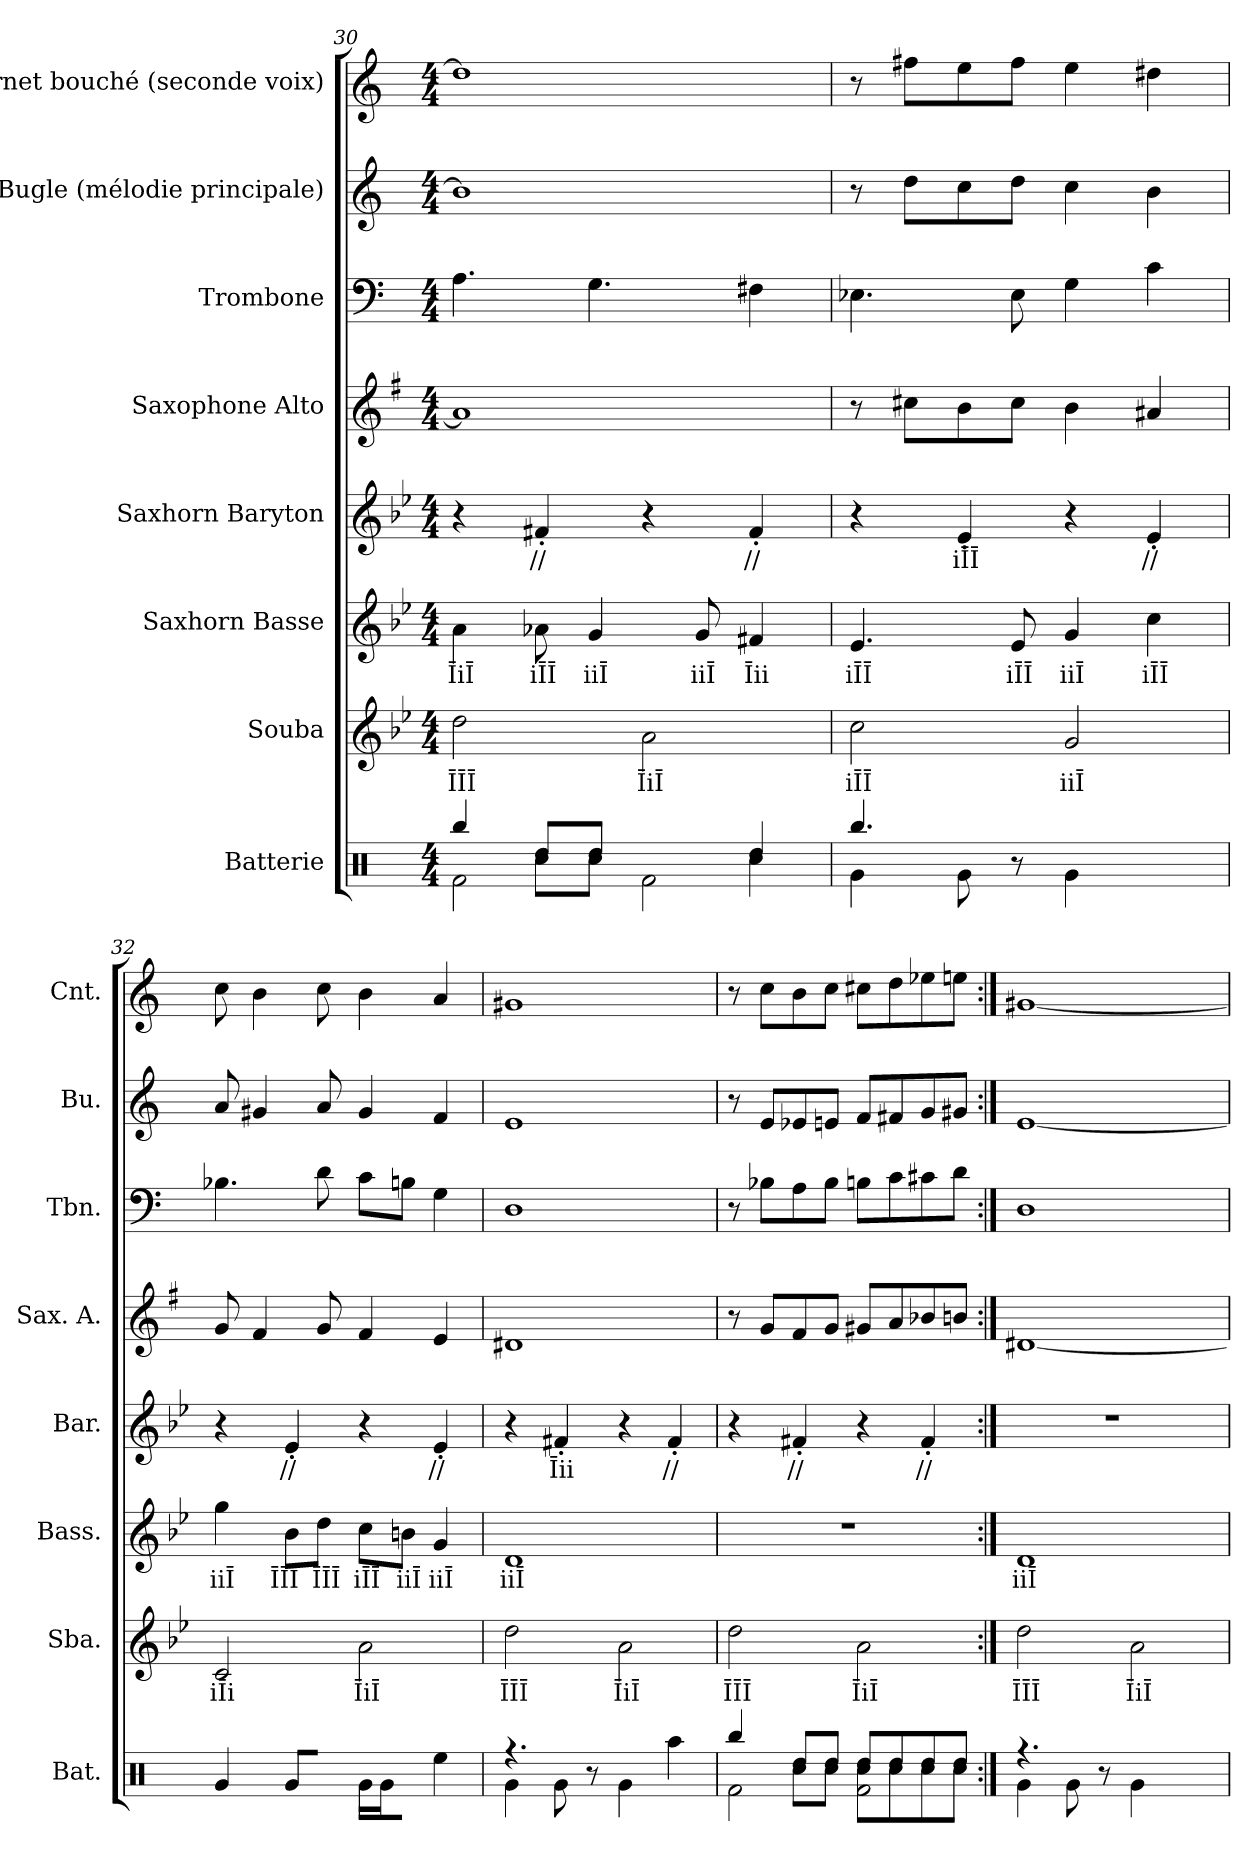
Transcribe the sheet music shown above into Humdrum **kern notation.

**kern	**kern	**text	**kern	**text	**kern	**text	**kern	**kern	**kern	**kern
*part8	*part7	*part7	*part6	*part6	*part5	*part5	*part4	*part3	*part2	*part1
*staff8	*staff7	*staff7	*staff6	*staff6	*staff5	*staff5	*staff4	*staff3	*staff2	*staff1
*I"Batterie	*I"Souba	*	*I"Saxhorn Basse	*	*I"Saxhorn Baryton	*	*I"Saxophone Alto	*I"Trombone	*I"Bugle (mélodie principale)	*I"Cornet bouché (seconde voix)
*I'Bat.	*I'Sba.	*	*I'Bass.	*	*I'Bar.	*	*I'Sax. A.	*I'Tbn.	*I'Bu.	*I'Cnt.
*clefX	*clefG2	*	*clefG2	*	*clefG2	*	*clefG2	*clefF4	*clefG2	*clefG2
*	*ITrd15c26	*	*ITrd8c14	*	*ITrd8c14	*	*ITrd5c9	*	*ITrd1c2	*ITrd1c2
*k[]	*k[b-e-]	*	*k[b-e-]	*	*k[b-e-]	*	*k[b-e-]	*k[]	*k[b-e-]	*k[b-e-]
*M4/4	*M4/4	*	*M4/4	*	*M4/4	*	*M4/4	*M4/4	*M4/4	*M4/4
=30	=30	=30	=30	=30	=30	=30	=30	=30	=30	=30
*^	*	*	*	*	*	*	*	*	*	*
*	*^	*	*	*	*	*	*	*	*	*	*
!	!	!	!	!LO:LY:b	!	!LO:LY:b	!	!	!	!	!	!
2Rf\	4Rbb/	4ryy	2D\	ĪĪĪ	4A\	ĪiĪ	4r	.	1c]	4.A\	1a]	1cc]
!	!	!	!	!	!	!LO:LY:b	!	!LO:LY:b	!	!	!	!
.	8Rdd/L	8Rcc\L	.	.	8A-X\	iĪĪ	4F#X'/	//	.	.	.	.
!	!	!	!	!	!	!LO:LY:b	!	!	!	!	!	!
.	8Rdd/J	8Rcc\J	.	.	4G/	iiĪ	.	.	.	4.G\	.	.
!	!	!	!	!LO:LY:b	!	!	!	!	!	!	!	!
2Rf\	4ryy	4ryy	2AA\	ĪiĪ	.	.	4r	.	.	.	.	.
!	!	!	!	!	!	!LO:LY:b	!	!	!	!	!	!
.	.	.	.	.	8G/	iiĪ	.	.	.	.	.	.
!	!	!	!	!	!	!LO:LY:b	!	!LO:LY:b	!	!	!	!
.	4Rdd/	4Rcc\	.	.	4F#X/	Īii	4F#'/	//	.	4F#X\	.	.
!!LO:PB:g=z
=31	=31	=31	=31	=31	=31	=31	=31	=31	=31	=31	=31	=31
!	!	!	!	!LO:LY:b	!	!LO:LY:b	!	!	!	!	!	!
*	*v	*v	*	*	*	*	*	*	*	*	*	*
4.Rbb/	4Rg\	2C\	iĪĪ	4.E-/	iĪĪ	4r	.	8r	4.E-X\	8r	8r
.	.	.	.	.	.	.	.	8en\L	.	8cc\L	8een\L
!	!	!	!	!	!	!	!LO:LY:b	!	!	!	!
.	8Rg\	.	.	.	.	4E-'/	iĪĪ	8d\	.	8b-\	8dd\
!	!	!	!	!	!LO:LY:b	!	!	!	!	!	!
8R\	8r	.	.	8E-/	iĪĪ	.	.	8e\J	8E-\	8cc\J	8ee\J
!	!	!	!LO:LY:b	!	!LO:LY:b	!	!	!	!	!	!
4Rg\	2ryy	2GG/	iiĪ	4G/	iiĪ	4r	.	4d\	4G\	4b-\	4dd\
!	!	!	!	!	!LO:LY:b	!	!LO:LY:b	!	!	!	!
4R\	.	.	.	4c\	iĪĪ	4E-'/	//	4c#X/	4c\	4a\	4cc#X\
*v	*v	*	*	*	*	*	*	*	*	*	*
=32	=32	=32	=32	=32	=32	=32	=32	=32	=32	=32
!	!	!LO:LY:b	!	!LO:LY:b	!	!	!	!	!	!
4Rg/	2CC/	iĪi	4g\	iiĪ	4r	.	8B-/	4.B-X\	8g/	8b-\
.	.	.	.	.	.	.	4A/	.	4f#X/	4a\
!	!	!	!	!LO:LY:b	!	!LO:LY:b	!	!	!	!
8Rg/L	.	.	8B-\L	ĪĪĪ	4E-'/	//	.	.	.	.
!	!	!	!	!LO:LY:b	!	!	!	!	!	!
8R/J	.	.	8d\J	ĪĪĪ	.	.	8B-/	8d\	8g/	8b-\
!	!	!LO:LY:b	!	!LO:LY:b	!	!	!	!	!	!
16Rg\LL	2AA\	ĪiĪ	8c\L	iĪĪ	4r	.	4A/	8c\L	4f#/	4a\
16Rg\J	.	.	.	.	.	.	.	.	.	.
!	!	!	!	!LO:LY:b	!	!	!	!	!	!
8R\J	.	.	8Bn\J	iiĪ	.	.	.	8Bn\J	.	.
!	!	!	!	!LO:LY:b	!	!LO:LY:b	!	!	!	!
4Ree\	.	.	4G/	iiĪ	4E-'/	//	4G/	4G\	4e-/	4g/
=33	=33	=33	=33	=33	=33	=33	=33	=33	=33	=33
*^	*	*	*	*	*	*	*	*	*	*
!	!	!	!LO:LY:b	!	!LO:LY:b	!	!	!	!	!	!
4.r	4Rg\	2D\	ĪĪĪ	1D	iiĪ	4r	.	1F#X	1D	1d	1f#X
!	!	!	!	!	!	!	!LO:LY:b	!	!	!	!
.	8Rg\	.	.	.	.	4F#X'/	Īii	.	.	.	.
8R\	8r	.	.	.	.	.	.	.	.	.	.
!	!	!	!LO:LY:b	!	!	!	!	!	!	!	!
4Rg\	2ryy	2AA\	ĪiĪ	.	.	4r	.	.	.	.	.
!	!	!	!	!	!	!	!LO:LY:b	!	!	!	!
4Raa\	.	.	.	.	.	4F#'/	//	.	.	.	.
!!LO:PB:g=z
=34	=34	=34	=34	=34	=34	=34	=34	=34	=34	=34	=34
*	*^	*	*	*	*	*	*	*	*	*	*
!	!	!	!	!LO:LY:b	!	!	!	!	!	!	!	!
2Rf\	4Rbb/	4ryy	2D\	ĪĪĪ	1r	.	4r	.	8r	8r	8r	8r
.	.	.	.	.	.	.	.	.	8B-/L	8B-X\L	8d/L	8b-\L
!	!	!	!	!	!	!	!	!LO:LY:b	!	!	!	!
.	8Rdd/L	8Rcc\L	.	.	.	.	4F#X'/	//	8A/	8A\	8d-X/	8a\
.	8Rdd/J	8Rcc\J	.	.	.	.	.	.	8B-/J	8B-\J	8dn/J	8b-\J
!	!	!	!	!LO:LY:b	!	!	!	!	!	!	!	!
2Rf\	8Rdd/L	8Rcc\L	2AA\	ĪiĪ	.	.	4r	.	8Bn/L	8Bn\L	8e-/L	8bn\L
.	8Rdd/	8Rcc\	.	.	.	.	.	.	8c/	8c\	8en/	8cc\
!	!	!	!	!	!	!	!	!LO:LY:b	!	!	!	!
.	8Rdd/	8Rcc\	.	.	.	.	4F#'/	//	8d-X/	8c#X\	8f/	8dd-X\
.	8Rdd/J	8Rcc\J	.	.	.	.	.	.	8dn/J	8d\J	8f#X/J	8ddn\J
=35:|!	=35:|!	=35:|!	=35:|!	=35:|!	=35:|!	=35:|!	=35:|!	=35:|!	=35:|!	=35:|!	=35:|!	=35:|!
!	!	!	!	!LO:LY:b	!	!LO:LY:b	!	!	!	!	!	!
*	*v	*v	*	*	*	*	*	*	*	*	*	*
4.r	4Rg\	2D\	ĪĪĪ	1D	iiĪ	1r	.	[1F#X	1D	[1d	[1f#X
.	8Rg\	.	.	.	.	.	.	.	.	.	.
8R\	8r	.	.	.	.	.	.	.	.	.	.
!	!	!	!LO:LY:b	!	!	!	!	!	!	!	!
4Rg\	2ryy	2AA\	ĪiĪ	.	.	.	.	.	.	.	.
4R\	.	.	.	.	.	.	.	.	.	.	.
*v	*v	*	*	*	*	*	*	*	*	*	*
=	=	=	=	=	=	=	=	=	=	=
*-	*-	*-	*-	*-	*-	*-	*-	*-	*-	*-
